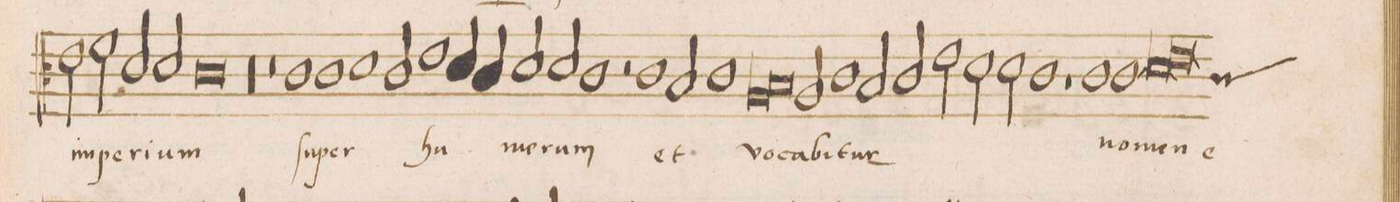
**kern	**text
*I"ALTVS	*
*clefC3	*
*k[]	*
*met(C|)	*
*M2/1	*
*2\right	*
2e\	.
2f\	im-
2d/	-pe-
2d/	-ri-
=16-	=16-
0c	-um
=17-	=17-
00r	.
=18-	=18-
=19-	=19-
0r	.
=20-	=20-
1c	ſu-
1c	-per
=21-	=21-
1d	hu-
2c/	.
1e\	.
=22-	=22-
4d/	.
4c/	.
2d/	.
2d/	-me-
=23-	=23-
1c	-rum
2r	.
1c\	et
=24-	=24-
2B/	.
1c	.
=25-	=25-
*lig	*
1A	vo-
1B	.
*Xlig	*
=26-	=26-
2A/	.
1c	.
2B/	.
=27-	=27-
2c/	-ca-
2e\	.
2d\	.
2d\	-bi-
=28-	=28-
1c	-tur
1r	.
=29-	=29-
1c	no-
1c	-men
=30-	=30-
*lig	*
1d	e-
1e	.
*Xlig	*
*custos:c	*
=31-	=31-
*-	*-
